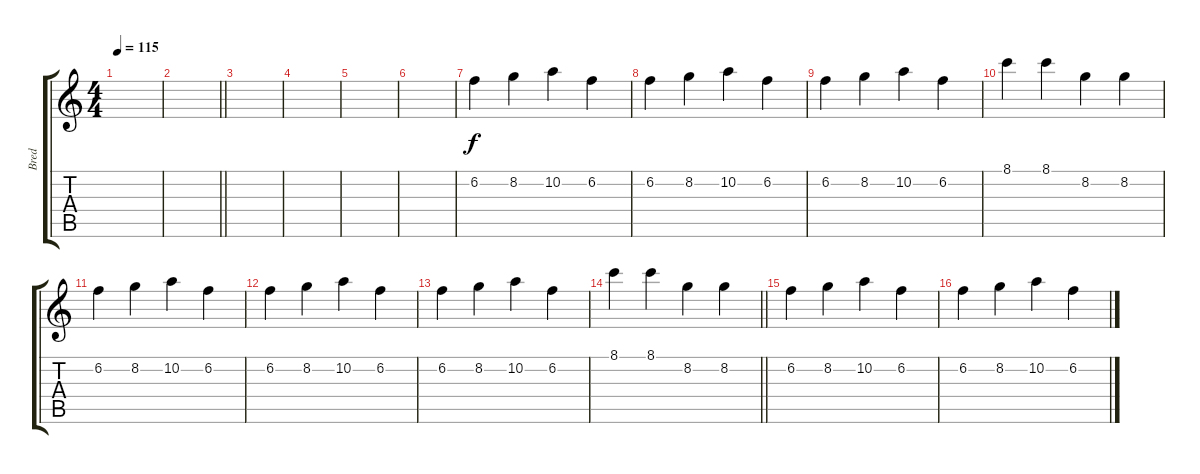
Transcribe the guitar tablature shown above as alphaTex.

\track ("Bred" "Bred") {instrument electricguitarmuted}
\staff {score tabs}
\tuning (E4 B3 G3 D3 A2 E2) {hide}
\ts (4 4)
\tempo 115
\clef g2
\ks c
|
\barLineRight lightlight
|
|
|
|
|
6.2.4 8.2.4 10.2.4 6.2.4 |
6.2.4 8.2.4 10.2.4 6.2.4 |
6.2.4 8.2.4 10.2.4 6.2.4 |
8.1.4 8.1.4 8.2.4 8.2.4 |
6.2.4 8.2.4 10.2.4 6.2.4 |
6.2.4 8.2.4 10.2.4 6.2.4 |
6.2.4 8.2.4 10.2.4 6.2.4 |
\barLineRight lightlight
8.1.4 8.1.4 8.2.4 8.2.4 |
6.2.4 8.2.4 10.2.4 6.2.4 |
6.2.4 8.2.4 10.2.4 6.2.4
